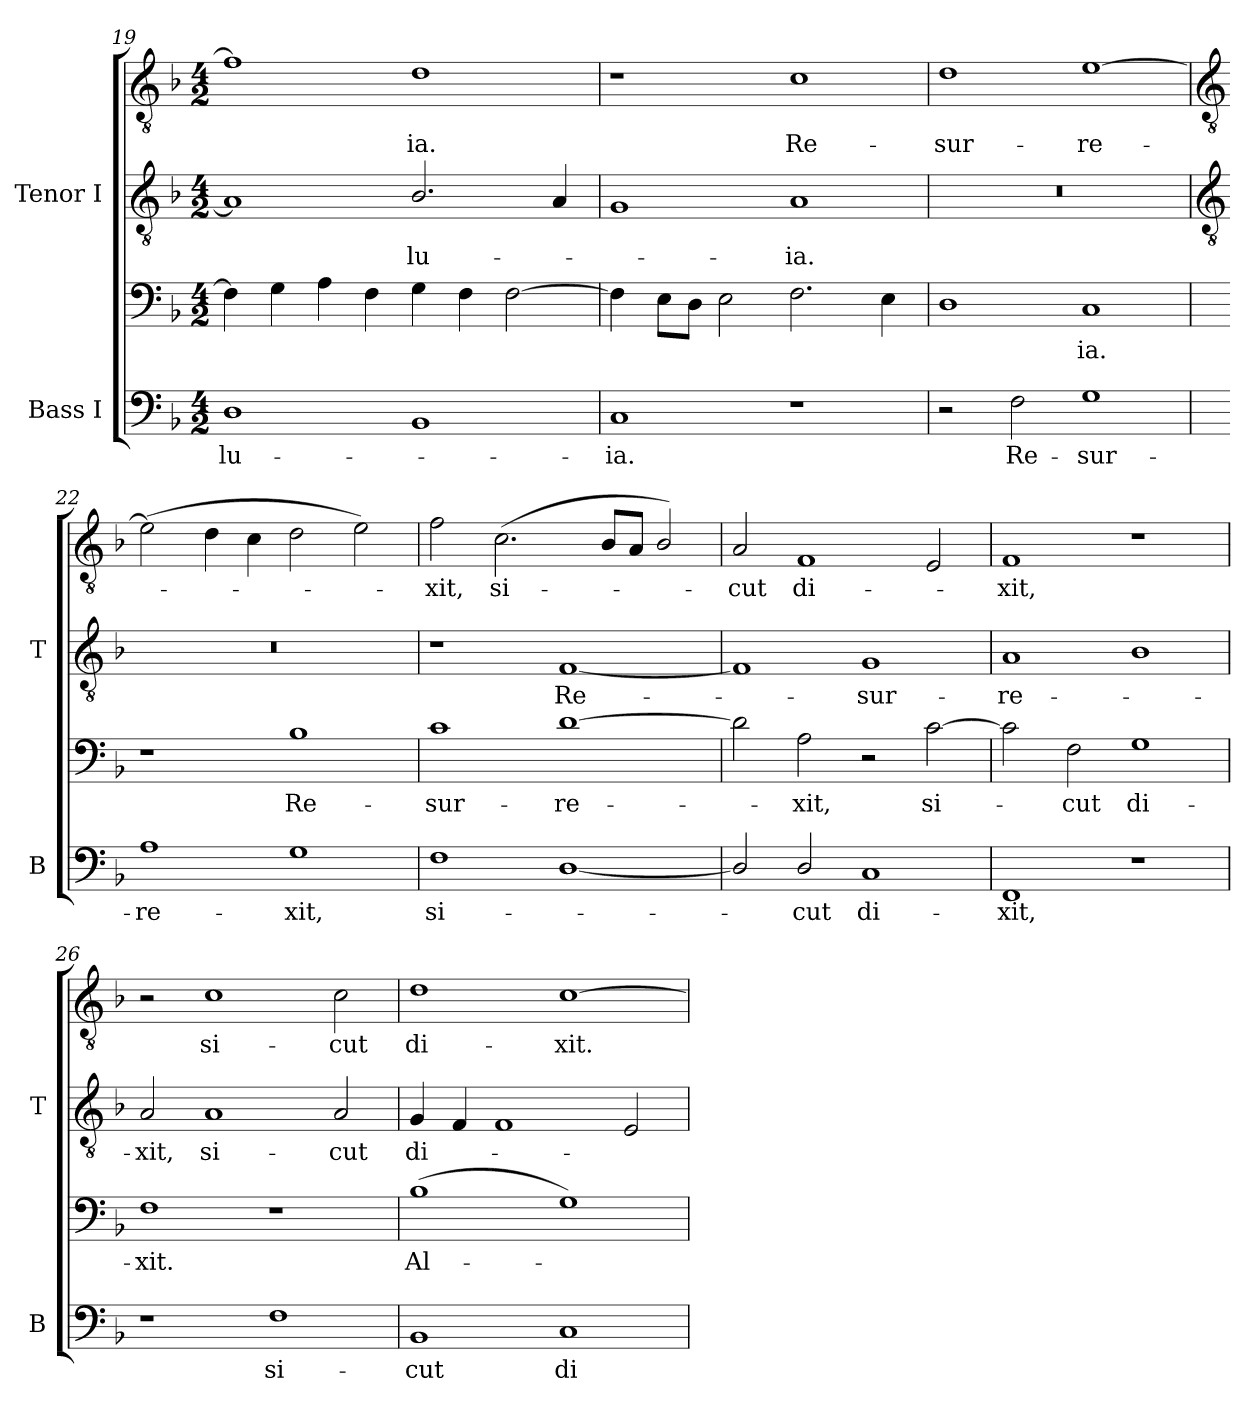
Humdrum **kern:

**kern	**text	**kern	**text	**kern	**text	**kern	**text
*part2	*part2	*part2	*part2	*part1	*part1	*part1	*part1
*staff4	*staff4	*staff3	*staff3	*staff2	*staff2	*staff1	*staff1
*I"Bass I	*	*	*	*I"Tenor I	*	*	*
*I'B	*	*	*	*I'T	*	*	*
*clefF4	*	*clefF4	*	*clefGv2	*	*clefGv2	*
*k[b-]	*	*k[b-]	*	*k[b-]	*	*k[b-]	*
*F:	*	*F:	*	*F:	*	*F:	*
*M4/2	*	*M4/2	*	*M4/2	*	*M4/2	*
=19	=19	=19	=19	=19	=19	=19	=19
!	!LO:LY:b	!	!	!	!	!	!
1D	-lu-	4F]	.	1A]	.	1f]	.
.	.	4G	.	.	.	.	.
.	.	4A	.	.	.	.	.
.	.	4F	.	.	.	.	.
!	!	!	!	!	!LO:LY:b	!	!LO:LY:b
1BB-	.	4G	.	2.B-/	lu-	1d	ia.
.	.	4F	.	.	.	.	.
.	.	[2F	.	.	.	.	.
.	.	.	.	4A	.	.	.
=20	=20	=20	=20	=20	=20	=20	=20
!	!LO:LY:b	!	!	!	!	!	!
1C	ia.	4F]	.	1G	.	1r	.
.	.	8EL	.	.	.	.	.
.	.	8DJ	.	.	.	.	.
.	.	2E	.	.	.	.	.
!	!	!	!	!	!LO:LY:b	!	!LO:LY:b
1r	.	2.F	.	1A	-ia.	1c	Re-
.	.	4E	.	.	.	.	.
=21	=21	=21	=21	=21	=21	=21	=21
!	!	!	!	!	!	!	!LO:LY:b
2r	.	1D	.	0r	.	1d	sur-
!	!LO:LY:b	!	!	!	!	!	!
2F	Re-	.	.	.	.	.	.
!	!LO:LY:b	!	!LO:LY:b	!	!	!	!LO:LY:b
1G	-sur-	1C	ia.	.	.	[1e	-re-
!!LO:LB:g=z
=22	=22	=22	=22	=22	=22	=22	=22
*	*	*	*	*clefGv2	*	*clefGv2	*
!	!LO:LY:b	!	!	!	!	!	!
1A	-re-	1r	.	0r	.	(>2e]	.
.	.	.	.	.	.	4d	.
.	.	.	.	.	.	4c	.
!	!LO:LY:b	!	!LO:LY:b	!	!	!	!
1G	-xit,	1B-	-Re-	.	.	2d	.
.	.	.	.	.	.	2e)	.
=23	=23	=23	=23	=23	=23	=23	=23
!	!LO:LY:b	!	!LO:LY:b	!	!	!	!LO:LY:b
1F/	si-	1c	sur-	1r	.	2f	xit,
!	!	!	!	!	!	!	!LO:LY:b
.	.	.	.	.	.	(<2.c	si-
!	!	!	!LO:LY:b	!	!LO:LY:b	!	!
[1D/	.	[1d	-re-	[1F	Re-	.	.
.	.	.	.	.	.	8B-L	.
.	.	.	.	.	.	8AJ	.
.	.	.	.	.	.	2B-/)	.
=24	=24	=24	=24	=24	=24	=24	=24
!	!	!	!	!	!	!	!LO:LY:b
2D/]	.	2d]	.	1F]	.	2A	cut
!	!LO:LY:b	!	!LO:LY:b	!	!	!	!LO:LY:b
2D/	cut	2A	xit,	.	.	1F	di-
!	!LO:LY:b	!	!	!	!LO:LY:b	!	!
1C	di-	2r	.	1G	sur-	.	.
!	!	!	!LO:LY:b	!	!	!	!
.	.	[2c	si-	.	.	2E	.
=25	=25	=25	=25	=25	=25	=25	=25
!	!LO:LY:b	!	!	!	!LO:LY:b	!	!LO:LY:b
1FF	-xit,	2c]	.	1A	re-	1F	-xit,
!	!	!	!LO:LY:b	!	!	!	!
.	.	2F	-cut	.	.	.	.
!	!	!	!LO:LY:b	!	!	!	!
1r	.	1G	di-	1B-	.	1r	.
=26	=26	=26	=26	=26	=26	=26	=26
!	!	!	!LO:LY:b	!	!LO:LY:b	!	!
1r	.	1F	xit.	2A	xit,	2r	.
!	!	!	!	!	!LO:LY:b	!	!LO:LY:b
.	.	.	.	1A	si-	1c	si-
!	!LO:LY:b	!	!	!	!	!	!
1F	si-	1r	.	.	.	.	.
!	!	!	!	!	!LO:LY:b	!	!LO:LY:b
.	.	.	.	2A	-cut	2c	-cut
=27	=27	=27	=27	=27	=27	=27	=27
!	!LO:LY:b	!	!LO:LY:b	!	!LO:LY:b	!	!LO:LY:b
1BB-	cut	(>1B-	-Al-	4G	di-	1d	di-
.	.	.	.	4F	.	.	.
.	.	.	.	1F	.	.	.
!	!LO:LY:b	!	!	!	!	!	!LO:LY:b
1C	di-	1G)	.	.	.	[1c	-xit.
.	.	.	.	2E	.	.	.
=	=	=	=	=	=	=	=
*-	*-	*-	*-	*-	*-	*-	*-
